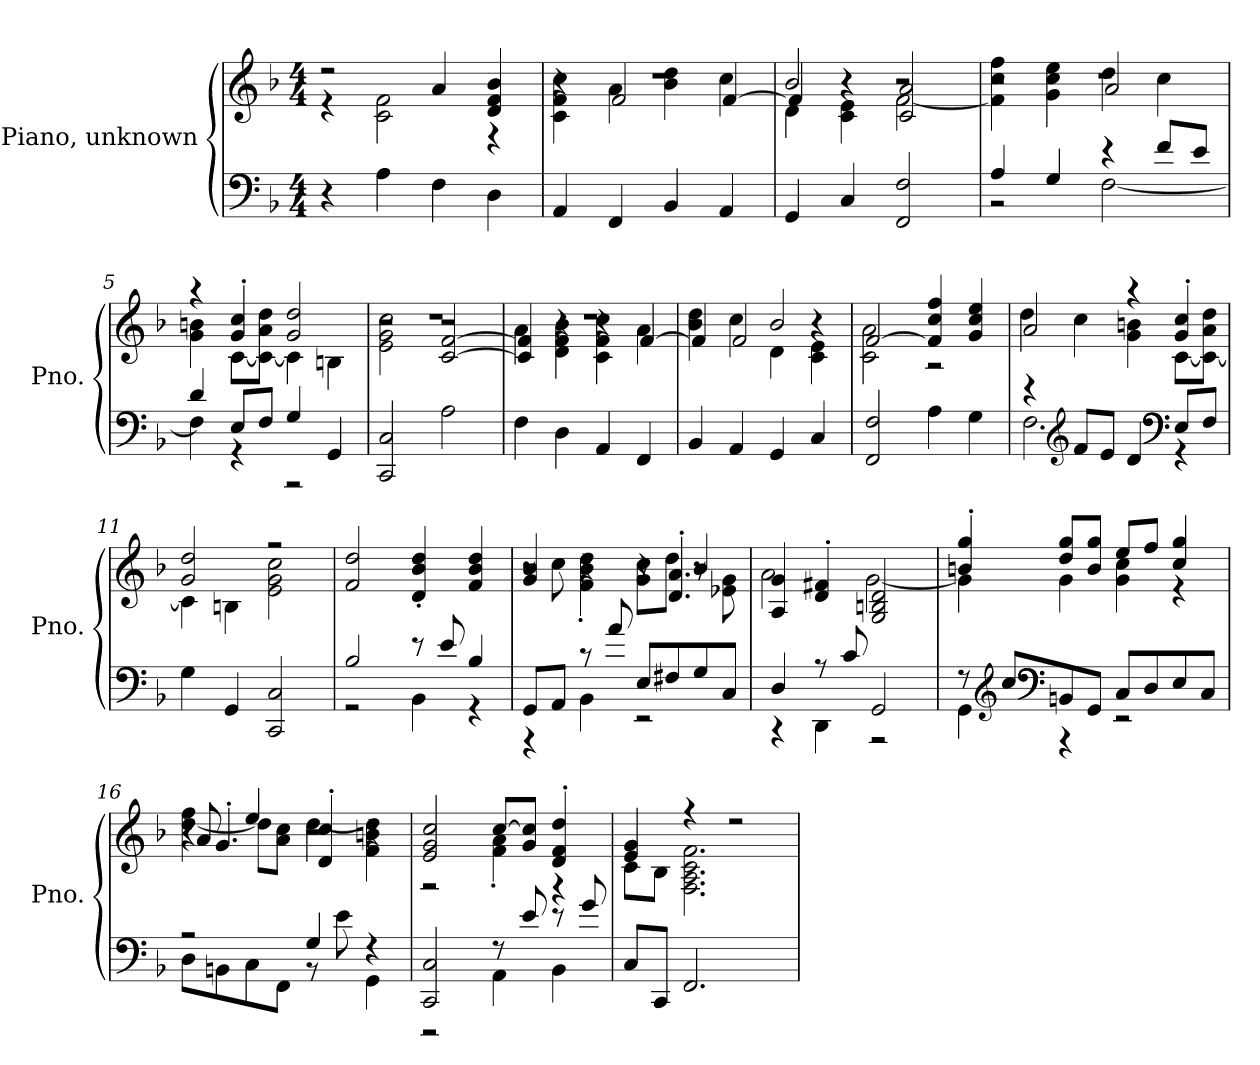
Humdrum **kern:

**kern	**kern
*part1	*part1
*staff2	*staff1
*I"Piano, unknown	*
*I'Pno.	*
*clefF4	*clefG2
*k[b-]	*k[b-]
*M4/4	*M4/4
*MM120	*MM120
=1	=1
*	*^
4r	2r	4r
4A\	.	2c\ 2f\
4F\	4a/	.
4D\	4d/ 4f/ 4b-/	4r
=2	=2	=2
*	*	*^
4AA/	1r	4c\ 4f\ 4cc\	4r
4FF/	.	4a\	2f/
4BB-/	.	4b-\ 4dd\	.
4AA/	.	4cc\	[4f/
=3	=3	=3	=3
4GG/	2b-/	4d\	4f/]
4C/	.	4c\ 4e\	4r
2FF/ 2F/	2r	[2f\	2c/ 2a/
=4	=4	=4	=4
*^	*	*	*
4A/	2r	1r	4f\] 4cc\ 4ff\	2r
4G/	.	.	4g\ 4cc\ 4ee\	.
4r	[2F\	.	4dd\	2a/
8f/L	.	.	4cc\	.
8e/J	.	.	.	.
*	*	*	*v	*v
=5	=5	=5	=5
4d/	4F\]	4r	4g\ 4bn\
8E/L	4r	4g/' 4cc/'	[8c\L
8F/J	.	.	8c\_ 8a\ 8dd\J
4G/	2r	2g/ 2dd/	4c\]
4GG/	.	.	4Bn\
*v	*v	*	*
=6	=6	=6
*	*	*^
2CC/ 2C/	1r	2e\ 2g\ 2cc\	2r
2A\	.	2r	[2c/ [2f/
=7	=7	=7	=7
4F\	1r	4a\	4c/] 4f/]
4D\	.	4d\ 4f\ 4b-\	4r
4AA/	.	4c\ 4f\ 4cc\	4r
4FF/	.	4a\	[4f/
!!LO:LB:g=z	!!	!!
=8	=8	=8	=8
4BB-/	2r	4b-\ 4dd\	4f/]
4AA/	.	4cc\	2f/
4GG/	2b-/	4d\	.
4C/	.	4c\ 4e\	4r
*	*	*v	*v
=9	=9	=9
2FF/ 2F/	[2f/	2c\ 2a\
4A\	4f/] 4cc/ 4ff/	2r
4G\	4g/ 4cc/ 4ee/	.
=10	=10	=10
*^	*	*
4r	2.F\	2a/	4dd\
*clefG2	*	*	*
8f/L	.	.	4cc\
8e/J	.	.	.
4d/	.	4r	4g\ 4bn\
*clefF4	*	*	*
8E/L	4r	4g/' 4cc/'	[8c\L
8F/J	.	.	8c\_ 8a\ 8dd\J
*v	*v	*	*
=11	=11	=11
4G\	2g/ 2dd/	4c\]
4GG/	.	4Bn\
2CC/ 2C/	2r	2e\ 2g\ 2cc\
*	*v	*v
=12	=12
*^	*
2B-/	2r	2f/ 2dd/
8r	4BB-\	4d/' 4b-/' 4dd/'
8e/	.	.
4B-/	4r	4f/ 4b-/ 4dd/
=13	=13	=13
*	*	*^
*	*	*	*^
8GG/L	4r	2r	8r	4g/ 4b-/
8AA/J	.	.	8cc\	.
8r	4BB-\	.	4f\' 4b-\' 4dd\'	4r
8a/	.	.	.	.
8E/L	2r	4r	8g\ 8cc\L	8r
8F#X/	.	.	8dd\J	4.d/' 4.a/'
8G/	.	4b-/	8r	.
8C/J	.	.	8e-X\ 8g\	.
*	*	*	*v	*v
!!LO:LB:g=z
=14	=14	=14	=14
4D/	4r	4A/ 4g/	2a\
8r	4DD\	4d/' 4f#X/'	.
8c/	.	.	.
2GG/	2r	2G/ 2Bn/ 2d/	[2g\
=15	=15	=15	=15
8r	4GG\	4bn/' 4gg/'	4g\]
*clefG2	*	*	*
8cc/L	.	.	.
*clefF4	*	*	*
8BBn/	4r	8dd/ 8gg/L	4g\
8GG/J	.	8b/ 8gg/J	.
8C/L	2r	8ee/L	4g\ 4cc\
8D/	.	8ff/J	.
8E/	.	4cc/ 4gg/	4r
8C/J	.	.	.
=16	=16	=16	=16
*	*	*	*^
2r	8D\L	4r	[4dd\ 4ff\	8a/
.	8BBn\	.	.	4.g'/
.	8C\	4ee/	8dd\L]	.
.	8FF\J	.	8a\ 8cc\J	.
4G/	8r	2r	[4dd\	4d/' 4cc/'
.	8e\	.	.	.
4r	4GG\	.	4f\ 4bn\ 4dd\]	4r
*	*	*	*v	*v
=17	=17	=17	=17
2CC/ 2C/	2r	2e/ 2g/ 2cc/	2r
8r	4AA\	[8cc/L	4f\' 4a\'
8e/	.	8g/ 8cc/]J	.
8r	4BB-\	4d/' 4f/' 4dd/'	4r
8g/	.	.	.
*v	*v	*	*
=18	=18	=18
8C/L	4e/ 4g/	8c\L
8CC/J	.	8B-\J
2.FF/	4r	2.F\ 2.A\ 2.c\ 2.f\
.	2r	.
*	*v	*v
=	=
*-	*-
